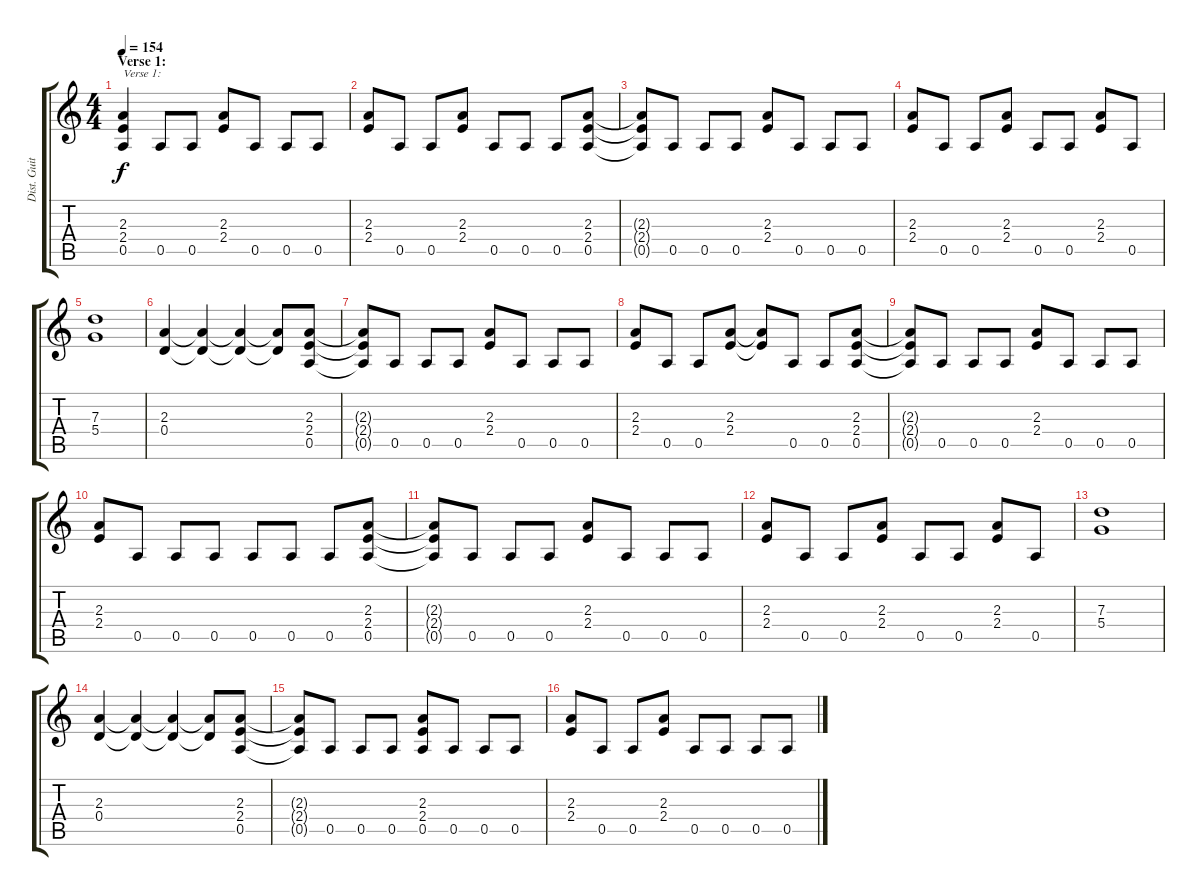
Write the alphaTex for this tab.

\track ("Dist. Guitar 2" "Dist. Guit") {instrument distortionguitar}
\staff {score tabs}
\tuning (E4 B3 G3 D3 A2 E2) {hide}
\ts (4 4)
\section ("" "Verse 1:")
\tempo 154
\clef g2
\ks c
(2.3 2.4 0.5).4{txt "Verse 1:" dy f} 0.5.8 0.5.8 (2.3 2.4).8 0.5.8 0.5.8 0.5.8 |
(2.3 2.4).8 0.5.8 0.5.8 (2.3 2.4).8 0.5.8 0.5.8 0.5.8 (2.3 2.4 0.5).8 |
(2.3{t} 2.4{t} 0.5{t}).8 0.5.8 0.5.8 0.5.8 (2.3 2.4).8 0.5.8 0.5.8 0.5.8 |
(2.3 2.4).8 0.5.8 0.5.8 (2.3 2.4).8 0.5.8 0.5.8 (2.3 2.4).8 0.5.8 |
(7.3 5.4).1 |
(2.3 0.4).4 (2.3{t} 0.4{t}).4 (2.3{t} 0.4{t}).4 (2.3{t} 0.4{t}).8 (2.3 2.4 0.5).8 |
(2.3{t} 2.4{t} 0.5{t}).8 0.5.8 0.5.8 0.5.8 (2.3 2.4).8 0.5.8 0.5.8 0.5.8 |
(2.3 2.4).8 0.5.8 0.5.8 (2.3 2.4).8 (2.3{t} 2.4{t}).8 0.5.8 0.5.8 (2.3 2.4 0.5).8 |
(2.3{t} 2.4{t} 0.5{t}).8 0.5.8 0.5.8 0.5.8 (2.3 2.4).8 0.5.8 0.5.8 0.5.8 |
(2.3 2.4).8 0.5.8 0.5.8 0.5.8 0.5.8 0.5.8 0.5.8 (2.3 2.4 0.5).8 |
(2.3{t} 2.4{t} 0.5{t}).8 0.5.8 0.5.8 0.5.8 (2.3 2.4).8 0.5.8 0.5.8 0.5.8 |
(2.3 2.4).8 0.5.8 0.5.8 (2.3 2.4).8 0.5.8 0.5.8 (2.3 2.4).8 0.5.8 |
(7.3 5.4).1 |
(2.3 0.4).4 (2.3{t} 0.4{t}).4 (2.3{t} 0.4{t}).4 (2.3{t} 0.4{t}).8 (2.3 2.4 0.5).8 |
(2.3{t} 2.4{t} 0.5{t}).8 0.5.8 0.5.8 0.5.8 (2.3 2.4 0.5).8 0.5.8 0.5.8 0.5.8 |
(2.3 2.4).8 0.5.8 0.5.8 (2.3 2.4).8 0.5.8 0.5.8 0.5.8 0.5.8
